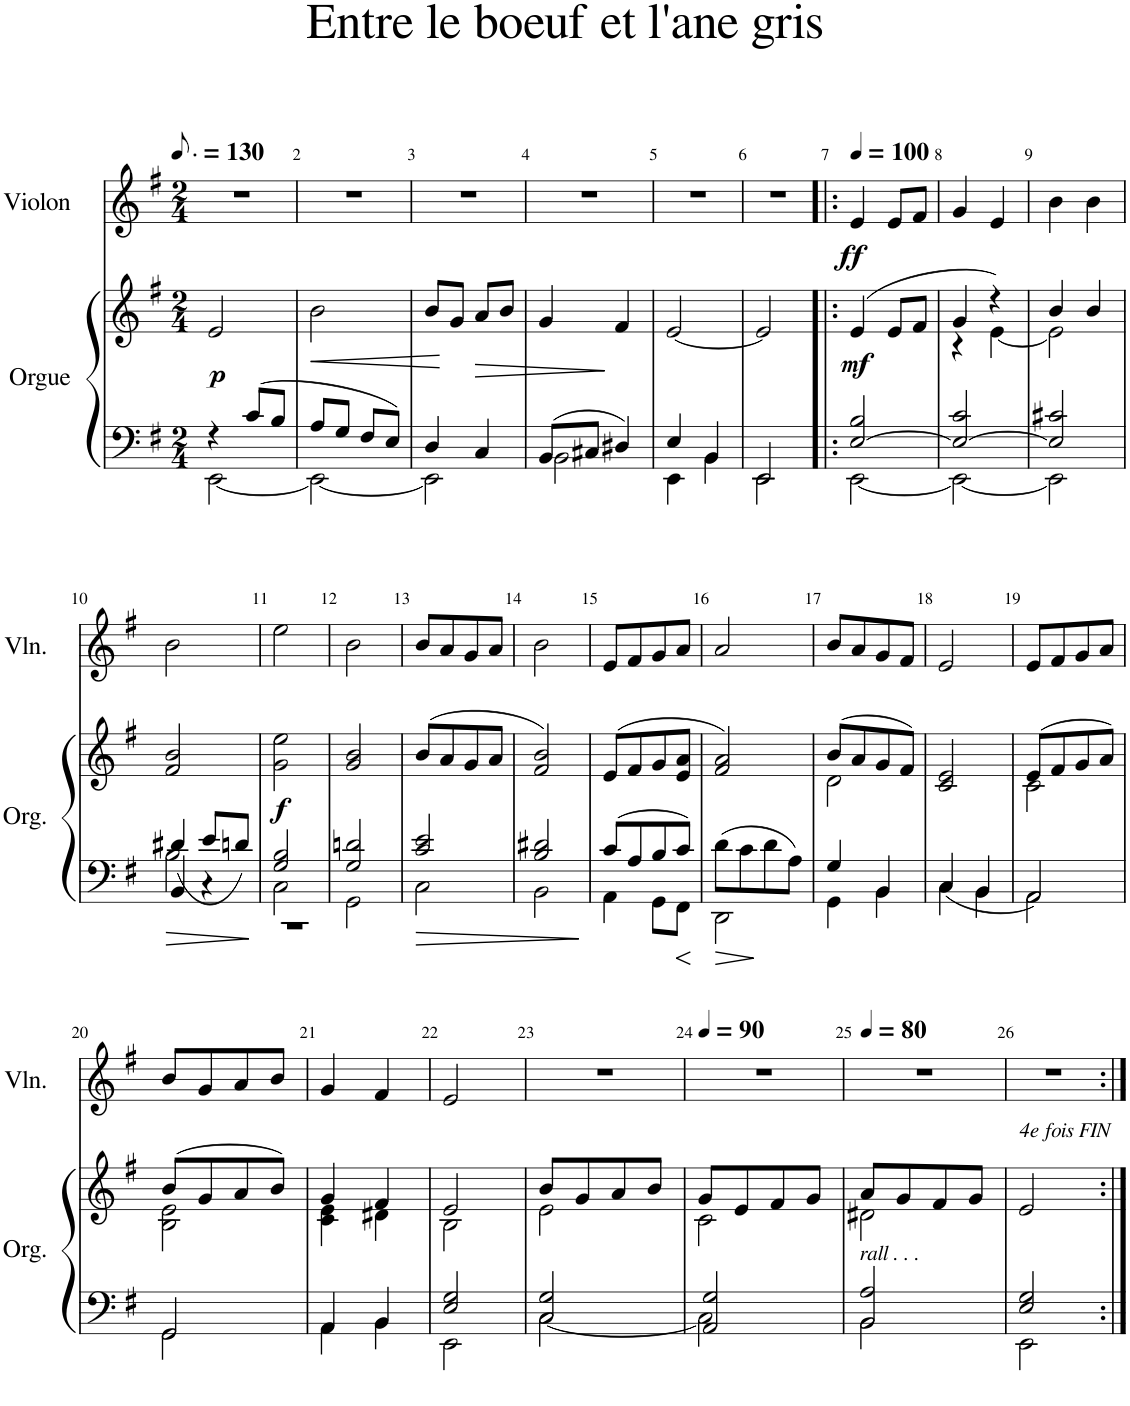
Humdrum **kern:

**kern	**kern	**dynam	**kern	**dynam
*part2	*part2	*part2	*part1	*part1
*staff3	*staff2	*staff2/3	*staff1	*staff1
*I"Orgue	*	*	*I"Violon	*
*I'Org.	*	*	*I'Vln.	*
*clefF4	*clefG2	*	*clefG2	*
*k[f#]	*k[f#]	*	*k[f#]	*
*M2/4	*M2/4	*	*M2/4	*
*MM98	*MM98	*	*MM98	*
=1	=1	=1	=1	=1
*^	*	*	*	*
!	!	!	!LO:DY:b	!	!
4r	[2EE\	2e/	p	2r	.
8c/L	.	.	.	.	.
8B/J	.	.	.	.	.
=2	=2	=2	=2	=2	=2
!	!	!	!LO:HP:b	!	!
8A/L	2EE\_	2b\	<	2r	.
8G/J	.	.	.	.	.
8F#/L	.	.	.	.	.
8E/J	.	.	.	.	.
=3	=3	=3	=3	=3	=3
4D/	2EE\]	8b/L	.	2r	.
.	.	8g/J	[	.	.
!	!	!	!LO:HP:b	!	!
4C/	.	8a/L	>	.	.
.	.	8b/J	.	.	.
=4	=4	=4	=4	=4	=4
8BB/L	2BB\	4g/	.	2r	.
8C#X/J	.	.	.	.	.
4D#X/	.	4f#/	]	.	.
=5	=5	=5	=5	=5	=5
4E/	4EE\	[2e/	.	2r	.
4BB/	4BB\	.	.	.	.
=6	=6	=6	=6	=6	=6
2EE/	2EE\	2e/]	.	2r	.
=7!|:	=7!|:	=7!|:	=7!|:	=7!|:	=7!|:
*	*	*	*	*MM100	*
!	!	!	!LO:DY:b	!	!LO:DY:b
[2E/ 2B/	[2EE\	(4e/	mf	4e/	ff
.	.	8e/L	.	8e/L	.
.	.	8f#/J	.	8f#/J	.
=8	=8	=8	=8	=8	=8
*	*	*^	*	*	*
2E/_ 2c/	2EE\_	4g/	4r	.	4g/	.
.	.	4r)	[4e\	.	4e/	.
=9	=9	=9	=9	=9	=9	=9
2E/] 2c#X/	2EE\]	4b/	2e\]	.	4b\	.
.	.	4b/	.	.	4b\	.
*	*	*v	*v	*	*	*
!!LO:LB:g=z
=10	=10	=10	=10	=10	=10
*	*^	*	*	*	*
2B\	4BB/	4d#X/	2f#/ 2b/	.	2b\	.
.	4r	8e/L	.	.	.	.
.	.	8dn/J	.	.	.	.
=11	=11	=11	=11	=11	=11	=11
!	!	!	!	!LO:DY:b	!	!
2G/ 2B/	2C\	2r	2g\ 2ee\	f	2ee\	.
*	*v	*v	*	*	*	*
=12	=12	=12	=12	=12	=12
2G/ 2dn/	2GG\	2g/ 2b/	.	2b\	.
=13	=13	=13	=13	=13	=13
2c/ 2e/	2C\	(>8b/L	.	8b/L	.
.	.	8a/	.	8a/	.
.	.	8g/	.	8g/	.
.	.	8a/J	.	8a/J	.
=14	=14	=14	=14	=14	=14
2B/ 2d#X/	2BB\	2f#/ 2b/)	.	2b\	.
=15	=15	=15	=15	=15	=15
8c/L	4AA\	(>8e/L	.	8e/L	.
8A/	.	8f#/	.	8f#/	.
8B/	8GG\L	8g/	.	8g/	.
8c/J	8FF#\J	8e/ 8a/J	.	8a/J	.
=16	=16	=16	=16	=16	=16
8d\L	2DD\	2f#/ 2a/)	.	2a/	.
8c\	.	.	.	.	.
8d\	.	.	.	.	.
8A\J	.	.	.	.	.
=17	=17	=17	=17	=17	=17
*	*	*^	*	*	*
4G/	4GG\	(8b/L	2d\	.	8b/L	.
.	.	8a/	.	.	8a/	.
4BB/	4BB\	8g/	.	.	8g/	.
.	.	8f#/J)	.	.	8f#/J	.
*	*	*v	*v	*	*	*
=18	=18	=18	=18	=18	=18
4C/	4C\	2c/ 2e/	.	2e/	.
4BB/	4BB\	.	.	.	.
=19	=19	=19	=19	=19	=19
*	*	*^	*	*	*
2AA/	2AA\	(8e/L	2c\	.	8e/L	.
.	.	8f#/	.	.	8f#/	.
.	.	8g/	.	.	8g/	.
.	.	8a/J)	.	.	8a/J	.
!!LO:LB:g=z
=20	=20	=20	=20	=20	=20	=20
2GG/	2GG\	(8b/L	2B\ 2e\	.	8b/L	.
.	.	8g/	.	.	8g/	.
.	.	8a/	.	.	8a/	.
.	.	8b/J)	.	.	8b/J	.
=21	=21	=21	=21	=21	=21	=21
4AA/	4AA\	4g/	4c\ 4e\	.	4g/	.
4BB/	4BB\	4f#/	4d#X\	.	4f#/	.
=22	=22	=22	=22	=22	=22	=22
2E/ 2G/	2EE\	2e/	2B\	.	2e/	.
=23	=23	=23	=23	=23	=23	=23
2C/ 2G/	[2C\	8b/L	2e\	.	2r	.
.	.	8g/	.	.	.	.
.	.	8a/	.	.	.	.
.	.	8b/J	.	.	.	.
=24	=24	=24	=24	=24	=24	=24
*	*	*	*	*	*MM90	*
2AA/ 2G/	2C\]	8g/L	2c\	.	2r	.
.	.	8e/	.	.	.	.
.	.	8f#/	.	.	.	.
.	.	8g/J	.	.	.	.
=25	=25	=25	=25	=25	=25	=25
*	*	*	*	*	*MM80	*
!LO:TX:a:i:t=rall . . .	!	!	!	!	!	!
2BB/ 2A/	2BB\	8a/L	2d#X\	.	2r	.
.	.	8g/	.	.	.	.
.	.	8f#/	.	.	.	.
.	.	8g/J	.	.	.	.
*	*	*v	*v	*	*	*
=26	=26	=26	=26	=26	=26
!	!	!	!	!LO:TX:b:i:t=4e fois FIN	!
2E/ 2G/	2EE\	2e/	.	2r	.
*v	*v	*	*	*	*
=:|!	=:|!	=:|!	=:|!	=:|!
*-	*-	*-	*-	*-
